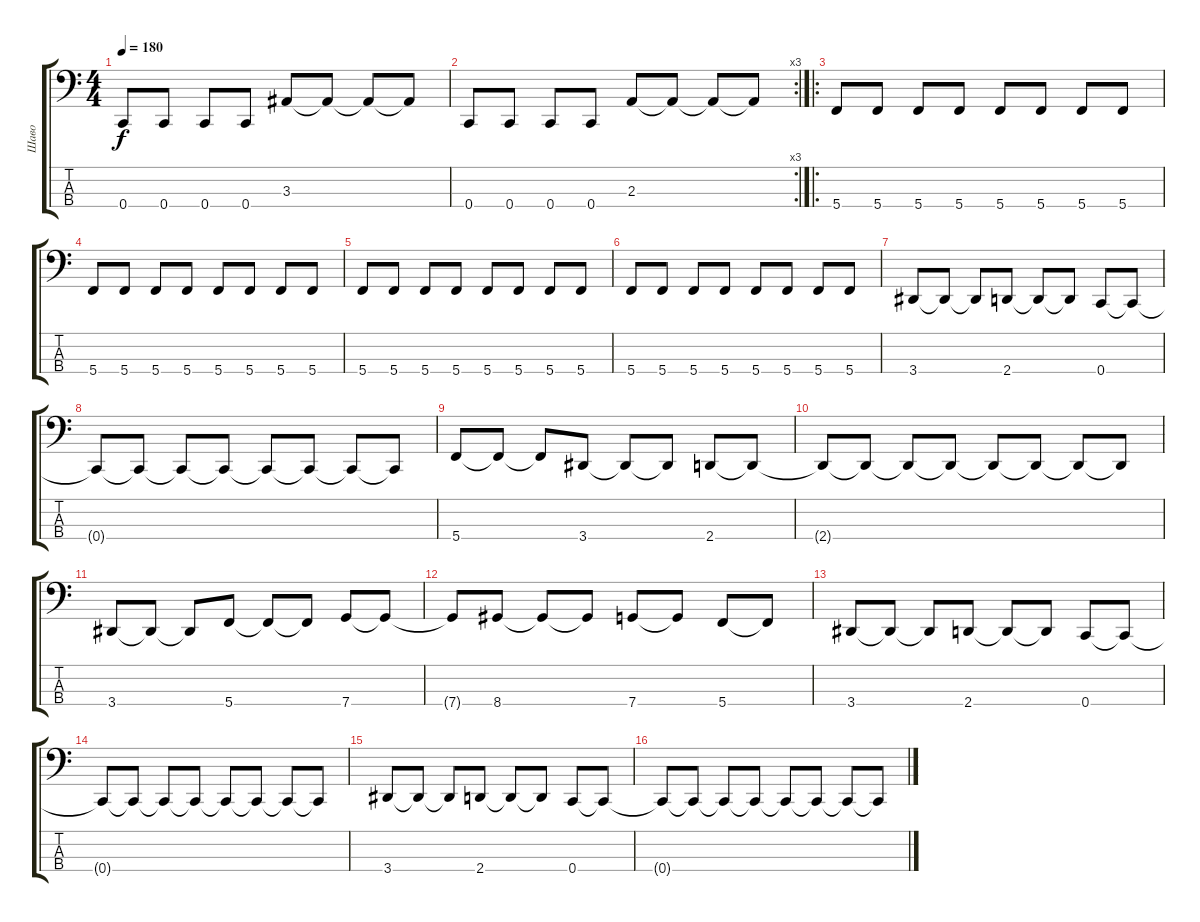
\track ("Шаво" "Шаво") {instrument electricbassfinger}
\staff {score tabs}
\tuning (F2 C2 G1 C1) {hide}
\ts (4 4)
\tempo 180
\clef f4
\ks c
0.4.8{dy f} 0.4.8 0.4.8 0.4.8 3.3.8 3.3{t}.8 3.3{t}.8 3.3{t}.8 |
\rc 3
0.4.8 0.4.8 0.4.8 0.4.8 2.3.8 2.3{t}.8 2.3{t}.8 2.3{t}.8 |
\ro
5.4.8 5.4.8 5.4.8 5.4.8 5.4.8 5.4.8 5.4.8 5.4.8 |
5.4.8 5.4.8 5.4.8 5.4.8 5.4.8 5.4.8 5.4.8 5.4.8 |
5.4.8 5.4.8 5.4.8 5.4.8 5.4.8 5.4.8 5.4.8 5.4.8 |
5.4.8 5.4.8 5.4.8 5.4.8 5.4.8 5.4.8 5.4.8 5.4.8 |
3.4.8 3.4{t}.8 3.4{t}.8 2.4.8 2.4{t}.8 2.4{t}.8 0.4.8 0.4{t}.8 |
0.4{t}.8 0.4{t}.8 0.4{t}.8 0.4{t}.8 0.4{t}.8 0.4{t}.8 0.4{t}.8 0.4{t}.8 |
5.4.8 5.4{t}.8 5.4{t}.8 3.4.8 3.4{t}.8 3.4{t}.8 2.4.8 2.4{t}.8 |
2.4{t}.8 2.4{t}.8 2.4{t}.8 2.4{t}.8 2.4{t}.8 2.4{t}.8 2.4{t}.8 2.4{t}.8 |
3.4.8 3.4{t}.8 3.4{t}.8 5.4.8 5.4{t}.8 5.4{t}.8 7.4.8 7.4{t}.8 |
7.4{t}.8 8.4.8 8.4{t}.8 8.4{t}.8 7.4.8 7.4{t}.8 5.4.8 5.4{t}.8 |
3.4.8 3.4{t}.8 3.4{t}.8 2.4.8 2.4{t}.8 2.4{t}.8 0.4.8 0.4{t}.8 |
0.4{t}.8 0.4{t}.8 0.4{t}.8 0.4{t}.8 0.4{t}.8 0.4{t}.8 0.4{t}.8 0.4{t}.8 |
3.4.8 3.4{t}.8 3.4{t}.8 2.4.8 2.4{t}.8 2.4{t}.8 0.4.8 0.4{t}.8 |
0.4{t}.8 0.4{t}.8 0.4{t}.8 0.4{t}.8 0.4{t}.8 0.4{t}.8 0.4{t}.8 0.4{t}.8
